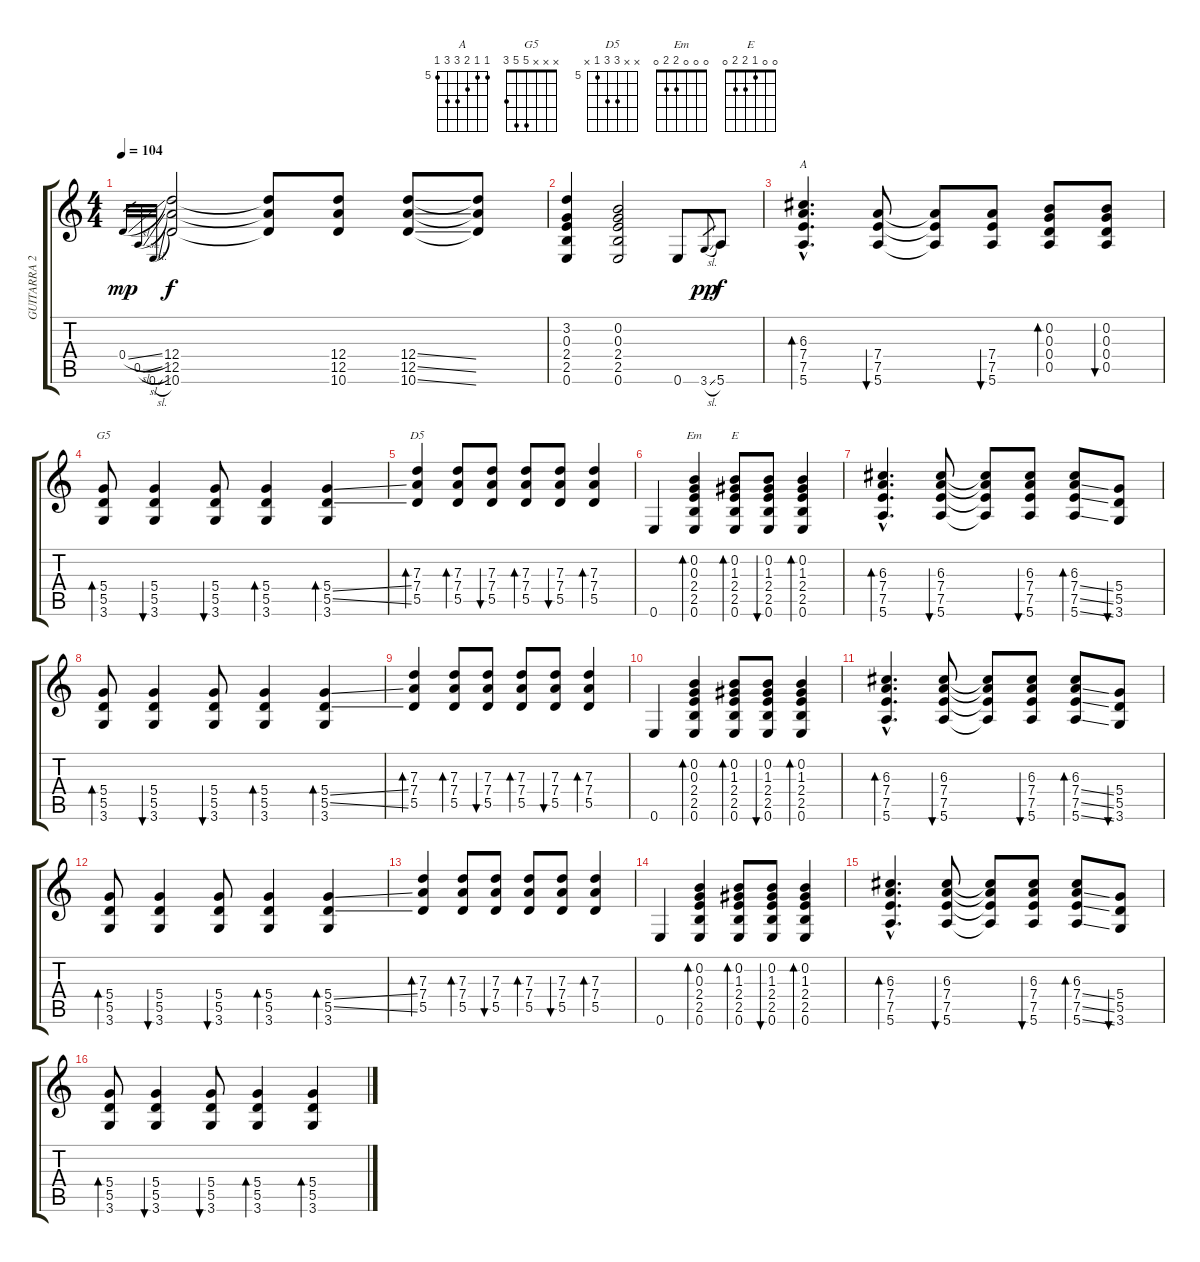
\track ("GUITARRA 2" "GUITARRA 2") {instrument electricguitarclean}
\staff {score tabs}
\tuning (E4 B3 G3 D3 A2 E2) {hide}
\chord ("A" 5 5 6 7 7 5) {firstfret 5}
\chord ("G5" x x x 5 5 3)
\chord ("D5" x x 7 7 5 x) {firstfret 5}
\chord ("Em" 0 0 0 2 2 0)
\chord ("E" 0 0 1 2 2 0)
\ts (4 4)
\tempo 104
\clef g2
\ks c
0.4{sl}.32{gr dy mp} 0.5{sl}.32{gr} 0.6{sl}.32{gr} (12.4 12.5 10.6).2{dy f} (12.4{t} 12.5{t} 10.6{t}).8 (12.4 12.5 10.6).8 (12.4{ss} 12.5{ss} 10.6{ss}).8 (12.4{t} 12.5{t} 10.6{t}).8 |
(3.2 0.3 2.4 2.5 0.6).4 (0.2 0.3 2.4 2.5 0.6).2 0.6.8 3.6{sl}.8{gr dy pp} 5.6.8{dy f} |
(6.3{hac} 7.4{hac} 7.5{hac} 5.6{hac}).4{d bd 60 ch "A"} (7.4 7.5 5.6).8{bu 60} (7.4{t} 7.5{t} 5.6{t}).8 (7.4 7.5 5.6).8{bu 60} (0.2 0.3 0.4 0.5).8{bd 60} (0.2 0.3 0.4 0.5).8{bu 60} |
(5.4 5.5 3.6).8{bd 60 ch "G5"} (5.4 5.5 3.6).4{bu 60} (5.4 5.5 3.6).8{bu 60} (5.4 5.5 3.6).4{bd 60} (5.4{ss} 5.5{ss} 3.6).4{bd 60} |
(7.3 7.4 5.5).4{bd 60 ch "D5"} (7.3 7.4 5.5).8{bd 60} (7.3 7.4 5.5).8{bu 60} (7.3 7.4 5.5).8{bd 60} (7.3 7.4 5.5).8{bu 60} (7.3 7.4 5.5).4{bd 60} |
0.6.4 (0.2 0.3 2.4 2.5 0.6).4{bd 120 ch "Em"} (0.2 1.3 2.4 2.5 0.6).8{bd 120 ch "E"} (0.2 1.3 2.4 2.5 0.6).8{bu 120} (0.2 1.3 2.4 2.5 0.6).4{bd 120} |
(6.3{hac} 7.4{hac} 7.5{hac} 5.6{hac}).4{d bd 120} (6.3 7.4 7.5 5.6).8{bu 120} (6.3{t} 7.4{t} 7.5{t} 5.6{t}).8 (6.3 7.4 7.5 5.6).8{bu 120} (6.3 7.4{ss} 7.5{ss} 5.6{ss}).8{bd 120} (5.4 5.5 3.6).8{bu 120} |
(5.4 5.5 3.6).8{bd 60} (5.4 5.5 3.6).4{bu 60} (5.4 5.5 3.6).8{bu 60} (5.4 5.5 3.6).4{bd 60} (5.4{ss} 5.5{ss} 3.6).4{bd 60} |
(7.3 7.4 5.5).4{bd 60} (7.3 7.4 5.5).8{bd 60} (7.3 7.4 5.5).8{bu 60} (7.3 7.4 5.5).8{bd 60} (7.3 7.4 5.5).8{bu 60} (7.3 7.4 5.5).4{bd 60} |
0.6.4 (0.2 0.3 2.4 2.5 0.6).4{bd 120} (0.2 1.3 2.4 2.5 0.6).8{bd 120} (0.2 1.3 2.4 2.5 0.6).8{bu 120} (0.2 1.3 2.4 2.5 0.6).4{bd 120} |
(6.3{hac} 7.4{hac} 7.5{hac} 5.6{hac}).4{d bd 120} (6.3 7.4 7.5 5.6).8{bu 120} (6.3{t} 7.4{t} 7.5{t} 5.6{t}).8 (6.3 7.4 7.5 5.6).8{bu 120} (6.3 7.4{ss} 7.5{ss} 5.6{ss}).8{bd 120} (5.4 5.5 3.6).8{bu 120} |
(5.4 5.5 3.6).8{bd 60} (5.4 5.5 3.6).4{bu 60} (5.4 5.5 3.6).8{bu 60} (5.4 5.5 3.6).4{bd 60} (5.4{ss} 5.5{ss} 3.6).4{bd 60} |
(7.3 7.4 5.5).4{bd 60} (7.3 7.4 5.5).8{bd 60} (7.3 7.4 5.5).8{bu 60} (7.3 7.4 5.5).8{bd 60} (7.3 7.4 5.5).8{bu 60} (7.3 7.4 5.5).4{bd 60} |
0.6.4 (0.2 0.3 2.4 2.5 0.6).4{bd 120} (0.2 1.3 2.4 2.5 0.6).8{bd 120} (0.2 1.3 2.4 2.5 0.6).8{bu 120} (0.2 1.3 2.4 2.5 0.6).4{bd 120} |
(6.3{hac} 7.4{hac} 7.5{hac} 5.6{hac}).4{d bd 120} (6.3 7.4 7.5 5.6).8{bu 120} (6.3{t} 7.4{t} 7.5{t} 5.6{t}).8 (6.3 7.4 7.5 5.6).8{bu 120} (6.3 7.4{ss} 7.5{ss} 5.6{ss}).8{bd 120} (5.4 5.5 3.6).8{bu 120} |
(5.4 5.5 3.6).8{bd 60} (5.4 5.5 3.6).4{bu 60} (5.4 5.5 3.6).8{bu 60} (5.4 5.5 3.6).4{bd 60} (5.4{ss} 5.5{ss} 3.6).4{bd 60}
